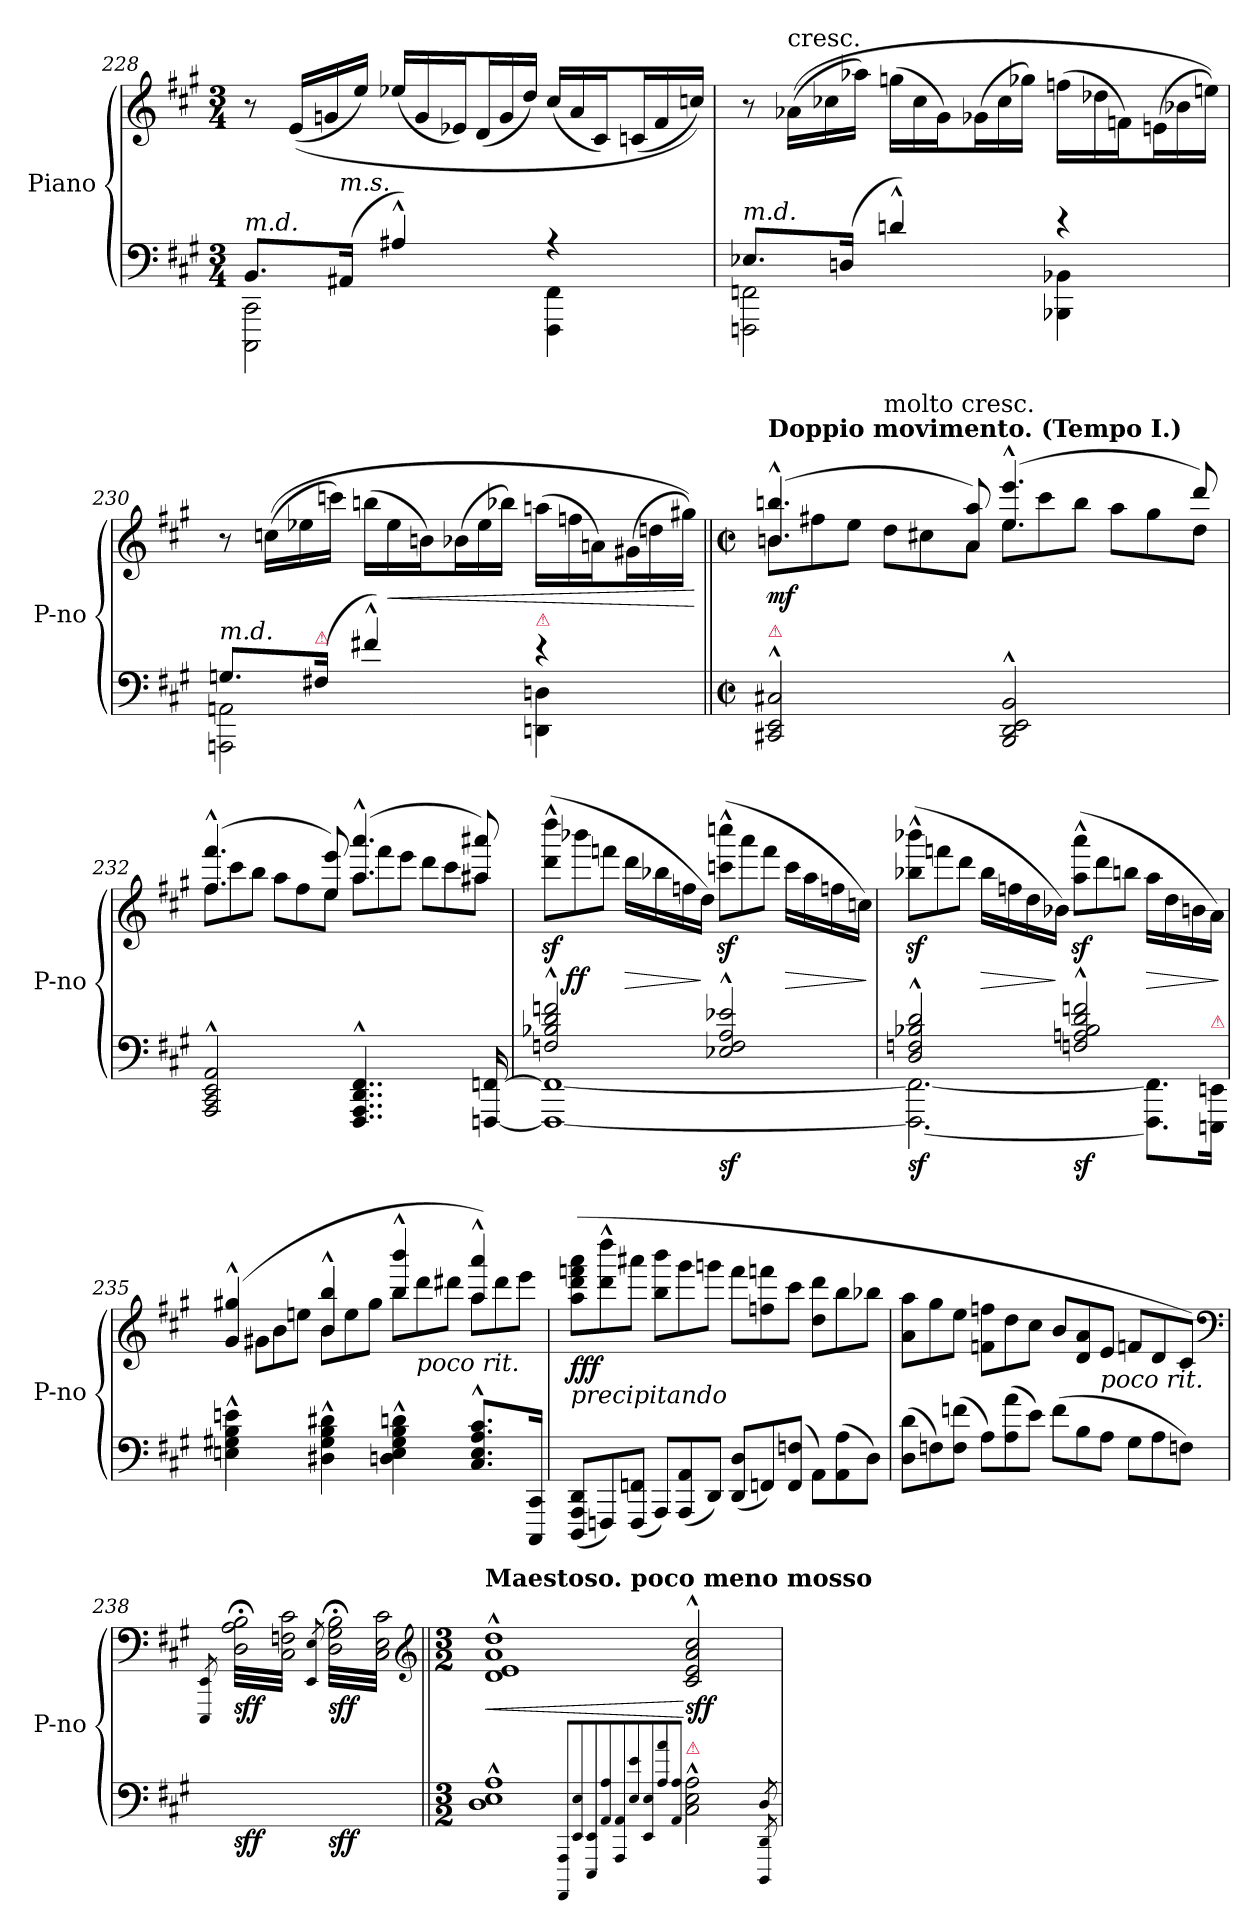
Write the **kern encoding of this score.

**kern	**dynam	**kern	**dynam
*part2	*part2	*part1	*part1
*staff2	*staff2	*staff1	*staff1
*I"Piano	*	*I"Piano	*
*I'P-no	*	*I'P-no	*
*clefF4	*	*clefG2	*
*k[f#c#g#]	*	*k[f#c#g#]	*
*M3/4	*	*M3/4	*
=228	=228	=228	=228
*^	*	*	*
!LO:TX:a:i:t=m.d.	!	!	!	!
8.BB/L	2CCC#\ 2CC#\	.	8r	.
*	*	*	*Xtuplet	*
.	.	.	((24e/LL	.
.	.	.	24gn/	.
!LO:TX:a:i:t=m.s.	!	!	!	!
(16AA#X/Jk	.	.	.	.
.	.	.	24ee/JJ)	.
4A#X^^/)	.	.	(24ee-X/LL	.
.	.	.	24g/	.
.	.	.	24e-X/J)	.
.	.	.	(24d/L	.
.	.	.	24g/	.
.	.	.	24dd/JJ)	.
4r	4FFF#\ 4FF#\	.	(24cc#/LL	.
.	.	.	24a/	.
.	.	.	24c#/J)	.
.	.	.	(24cn/L	.
.	.	.	24f#/	.
.	.	.	24ccn/JJ))	.
=229	=229	=229	=229	=229
!LO:TX:a:i:t=m.d.	!	!	!	!
8.E-X/L	2FFFn\ 2FFn\	.	8r	.
!	!	!	!LO:TX:t=cresc.	!
.	.	.	((24a-X\LL	.
.	.	.	24cc-X\	.
(16Dn/Jk	.	.	.	.
.	.	.	24aa-X\JJ)	.
4dn^^/)	.	.	(24ggn\LL	.
.	.	.	24cc-\	.
.	.	.	24g#\J)	.
.	.	.	(24g-X\L	.
.	.	.	24cc-\	.
.	.	.	24gg-X\JJ)	.
4r	4BBB-X\ 4BB-X\	.	(24ffn\LL	.
.	.	.	24dd-X\	.
.	.	.	24fn\J)	.
.	.	.	(24en\L	.
.	.	.	24b-X\	.
.	.	.	24een\JJ))	.
=230	=230	=230	=230	=230
!LO:TX:a:i:t=m.d.	!	!	!	!
8.Gn/L	2AAAn\ 2AAn\	.	8r	.
.	.	.	((24ccn\LL	.
.	.	.	24ee-X\	.
!LO:TX:a:color=crimson:t=⚠	!	!	!	!
(16F#X/Jk	.	.	.	.
.	.	.	24cccn\JJ)	.
4f#X^^/)	.	.	(24bbn\LL	.
!	!	!	!	!LO:HP:b
.	.	.	24ee-\	<
.	.	.	24bn\J)	.
.	.	.	(24b-X\L	.
.	.	.	24ee-\	.
.	.	.	24bb-X\JJ)	.
!LO:TX:a:color=crimson:t=⚠	!	!	!	!
4r	4DDn\ 4Dn\	.	(24aan\LL	.
.	.	.	24ffn\	.
.	.	.	24an\J)	.
.	.	.	(24g#X\L	.
.	.	.	24ddn\	.
.	.	.	24gg#X\JJ))	.
*v	*v	*	*	*
.	.	.	[
=231||	=231||	=231||	=231||
*M2/2	*	*M2/2	*
*met(c|)	*	*met(c|)	*
*	*	*^	*
*	*	*	*^	*
!	!	!LO:TX:a:B:t=Doppio movimento. (Tempo I.)	!	!	!
!LO:TX:a:color=crimson:t=⚠	!	!	!	!	!
2CC#X^^</ 2EE^^</ 2C#X^^</	.	(4.b^^/ 4.bbn^^/	12bn\L	4ryy	mf
.	.	.	12ff#X\	.	.
.	.	.	12ee\J	.	.
!	!	!	!LO:TX:t=molto cresc.	!	!
.	.	.	12dd\L	6ryy	.
.	.	.	12cc#X\	.	.
.	.	8ryy	.	.	.
.	.	.	12a\J	12a/ 12aa/)	.
2BBB^^</ 2DD^^</ 2EE^^</ 2BB^^</	.	(4.ee^^/ 4.eee^^/	12ee\L	4ryy	.
.	.	.	12ccc#\	.	.
.	.	.	12bb\J	.	.
.	.	.	12aa\L	6ryy	.
.	.	.	12gg#\	.	.
.	.	8ryy	.	.	.
.	.	.	12dd\J	12ddd/)	.
=232	=232	=232	=232	=232	=232
2AAA^^</ 2CC#^^</ 2EE^^</ 2AA^^</	.	(4.ff#^^/ 4.fff#^^/	12ff#\L	4ryy	.
.	.	.	12ccc#\	.	.
.	.	.	12bb\J	.	.
.	.	.	12aa\L	6ryy	.
.	.	.	12ff#\	.	.
.	.	8ryy	.	.	.
.	.	.	12ee\J	12ee/ 12eee/)	.
4..FFF#^^</ 4..AAA^^</ 4..DD^^</ 4..FF#^^</	.	(4.aa^^/ 4.aaa^^/	12aa\L	4ryy	.
.	.	.	12fff#\	.	.
.	.	.	12eee\J	.	.
.	.	.	12ddd\L	6ryy	.
.	.	.	12ccc#\	.	.
.	.	8ryy	.	.	.
.	.	.	12aa#X\J	12aa#X/ 12aaa#X/)	.
[16FFFn/ [16FFn/	.	.	.	.	.
*	*	*v	*v	*v	*
=233	=233	=233	=233
*^	*	*	*
2Fn^^/ 2B-X^^/ 2d^^/ 2fn^^/	1FFF_ 1FF_	.	(12dddz>^^\ 12ddddz>^^\L	.
.	.	.	12bbb-X\	ff
.	.	.	12fffn\J	.
!	!	!	!	!LO:HP:b
.	.	.	16ddd\LL	>
.	.	.	16bb-X\	.
.	.	.	16ffn\	.
.	.	.	16dd\JJ)	]
!	!	!LO:DY:b	!	!
2E-X^^/ 2F^^/ 2A^^/ 2e-X^^/	.	sf	(12cccnz>^^\ 12ccccnz>^^\L	.
.	.	.	12aaa\	.
.	.	.	12fff\J	.
!	!	!	!	!LO:HP:b
.	.	.	16ccc\LL	>
.	.	.	16aa\	.
.	.	.	16ffn\	.
.	.	.	16ccn\JJ)	.
*v	*v	*	*	*
.	.	.	]
=234	=234	=234	=234
*^	*	*	*
!	!	!LO:DY:b	!	!
2D^^/ 2Fn^^/ 2B-X^^/ 2d^^/	2.FFF_\ 2.FF_\	sf	(12bb-Xz>^^\ 12bbb-Xz>^^\L	.
.	.	.	12fffn\	.
.	.	.	12ddd\J	.
!	!	!	!	!LO:HP:b
.	.	.	16bb-\LL	>
.	.	.	16ffn\	.
.	.	.	16dd\	.
.	.	.	16b-X\JJ)	]
!	!	!LO:DY:b	!	!
2Fn^^/ 2An^^/ 2B-^^/ 2d^^/ 2fn^^/	.	sf	(12aaz>^^\ 12aaaz>^^\L	.
.	.	.	12ddd\	.
.	.	.	12bbn\J	.
!	!	!	!	!LO:HP:b
.	8.FFF]\ 8.FF]\L	.	16aa\LL	>
.	.	.	16dd\	.
.	.	.	16bn\	.
!	!LO:TX:a:color=crimson:t=⚠	!	!	!
.	16EEEn\ 16EEn\Jk	.	16a\JJ)	.
*v	*v	*	*	*
.	.	.	]
=235	=235	=235	=235
*	*	*^	*
4En^^\ 4G#X^^\ 4B^^\ 4en^^\	.	(4g#^^/ 4gg#X^^/	12g#X\L	.
.	.	.	12b\	.
.	.	.	12een\J	.
4D#X^^\ 4G#^^\ 4B^^\ 4d#X^^\	.	4b^^/ 4bb^^/	12b\L	.
.	.	.	12ee\	.
.	.	.	12gg#\J	.
4Dn^^\ 4E^^\ 4G#^^\ 4B^^\ 4dn^^\	.	4bb^^/ 4bbb^^/	12bb\L	.
!	!	!	!LO:TX:b:i:t=poco rit.	!
.	.	.	12ddd\	.
.	.	.	12ddd#X\J	.
8.C#^^</ 8.E^^</ 8.A^^</ 8.c#^^</L	.	4aa^^/ 4aaa^^/)	12aa\L	.
.	.	.	12ddd#\	.
.	.	.	12eee\J	.
16CCC#/ 16CC#/Jk	.	.	.	.
*	*	*v	*v	*
=236	=236	=236	=236
*Xtuplet	*	*	*
!	!	!LO:TX:b:i:t=precipitando	!
(12DDD/ 12AAA/ 12DD/L	.	(12aa\ 12ddd\ 12fffn\ 12aaa\L	fff
12FFFn/)	.	12ddd^^\ 12dddd^^\	.
(12FFF/ 12FFn/J	.	12aaa#X\J	.
12AAA/L)	.	12bb\ 12bbb\L	.
(12AAA/ 12AA/	.	12ggg#\	.
12DD/J)	.	12gggn\J	.
(12DD/ 12D/L	.	12fff\L	.
12FFn/)	.	12ffn\ 12fffn\	.
(>12FF/ 12Fn/J	.	12ccc#\J	.
12AA\L)	.	12dd\ 12ddd\L	.
(12AA\ 12A\	.	12bb\	.
12D\J)	.	12bb-X\J	.
=237	=237	=237	=237
(12D\ 12d\L	.	12a\ 12aa\L	.
12Fn\)	.	12gg#\	.
(12F\ 12fn\J	.	12ee\J	.
12A\L)	.	12fn\ 12ffn\L	.
(12A\ 12a\	.	12dd\	.
12e\J)	.	12cc#\J	.
(12f\L	.	12b/L	.
12B\	.	12d/ 12a/	.
!	!	!LO:TX:b:i:t=poco rit.	!
12A\J	.	12e/J	.
12G#\L	.	12fn/L	.
12A\	.	12d/	.
12Fn\J)	.	12c#/J)	.
*	*	*clefF4	*
=238	=238	=238	=238
.	.	8qEEE/ 8qEE/	.
!	!	!LO:TX:a:color=crimson:t=⚠	!
!	!LO:DY:b	!	!
*^	*	*	*
*	*	*	*tremolo	*
1ryy	2ryy	sff	32D;<\ 32A;<\ 32B;<\LLL	sff
.	.	.	32C#\ 32Fn\ 32c#\	.
.	.	.	32D;<\ 32A;<\ 32B;<\	.
.	.	.	32C#\ 32Fn\ 32c#\	.
.	.	.	32D;<\ 32A;<\ 32B;<\	.
.	.	.	32C#\ 32Fn\ 32c#\	.
.	.	.	32D;<\ 32A;<\ 32B;<\	.
.	.	.	32C#\ 32Fn\ 32c#\	.
.	.	.	32D;<\ 32A;<\ 32B;<\	.
.	.	.	32C#\ 32Fn\ 32c#\	.
.	.	.	32D;<\ 32A;<\ 32B;<\	.
.	.	.	32C#\ 32Fn\ 32c#\	.
.	.	.	32D;<\ 32A;<\ 32B;<\	.
.	.	.	32C#\ 32Fn\ 32c#\	.
.	.	.	32D;<\ 32A;<\ 32B;<\	.
.	.	.	32C#\ 32Fn\ 32c#\JJJ	.
*	*	*	*Xtremolo	*
.	.	.	8qEE/ 8qE/	.
!	!	!	!LO:TX:a:color=crimson:t=⚠	!
!	!	!LO:DY:b	!	!
*	*	*	*tremolo	*
.	2ryy	sff	32D;<\ 32G#;<\ 32B;<\LLL	sff
.	.	.	32C#\ 32E\ 32c#\	.
.	.	.	32D;<\ 32G#;<\ 32B;<\	.
.	.	.	32C#\ 32E\ 32c#\	.
.	.	.	32D;<\ 32G#;<\ 32B;<\	.
.	.	.	32C#\ 32E\ 32c#\	.
.	.	.	32D;<\ 32G#;<\ 32B;<\	.
.	.	.	32C#\ 32E\ 32c#\	.
.	.	.	32D;<\ 32G#;<\ 32B;<\	.
.	.	.	32C#\ 32E\ 32c#\	.
.	.	.	32D;<\ 32G#;<\ 32B;<\	.
.	.	.	32C#\ 32E\ 32c#\	.
.	.	.	32D;<\ 32G#;<\ 32B;<\	.
.	.	.	32C#\ 32E\ 32c#\	.
.	.	.	32D;<\ 32G#;<\ 32B;<\	.
.	.	.	32C#\ 32E\ 32c#\JJJ	.
*	*	*	*Xtremolo	*
*	*	*	*clefG2	*
=239||	=239||	=239||	=239||	=239||
*M3/2	*	*	*M3/2	*
!	!	!	!LO:TX:a:B:t=Maestoso. poco meno mosso	!
!	!	!	!	!LO:HP:b
1D^^ 1E^^ 1A^^	1.ryy	.	1d^^ 1e^^ 1a^^ 1dd^^	<
.	.	.	.	.
.	.	.	.	.
.	.	.	.	.
.	.	.	.	.
.	.	.	.	.
.	.	.	.	.
.	.	.	.	.
8qqAAAA/ 8qqAAA/L	.	.	.	.
8qqEE\ 8qqE\	.	.	.	.
8qqEEE/ 8qqEE/	.	.	.	.
8qqAA\ 8qqA\	.	.	.	.
8qqAAA/ 8qqAA/	.	.	.	.
8qqE/ 8qqe/	.	.	.	.
8qqEE/ 8qqE/	.	.	.	.
8qqA\ 8qqa\	.	.	.	.
8qqAA/ 8qqA/J	.	.	.	.
!LO:TX:a:color=crimson:t=⚠	!	!	!	!
2C#^^\ 2E^^\ 2A^^\	.	.	2c#^^/ 2e^^/ 2a^^/ 2cc#^^/	[ sff
8qDDD/ 8qDD/	8qD	.	.	.
*v	*v	*	*	*
=	=	=	=
*-	*-	*-	*-
